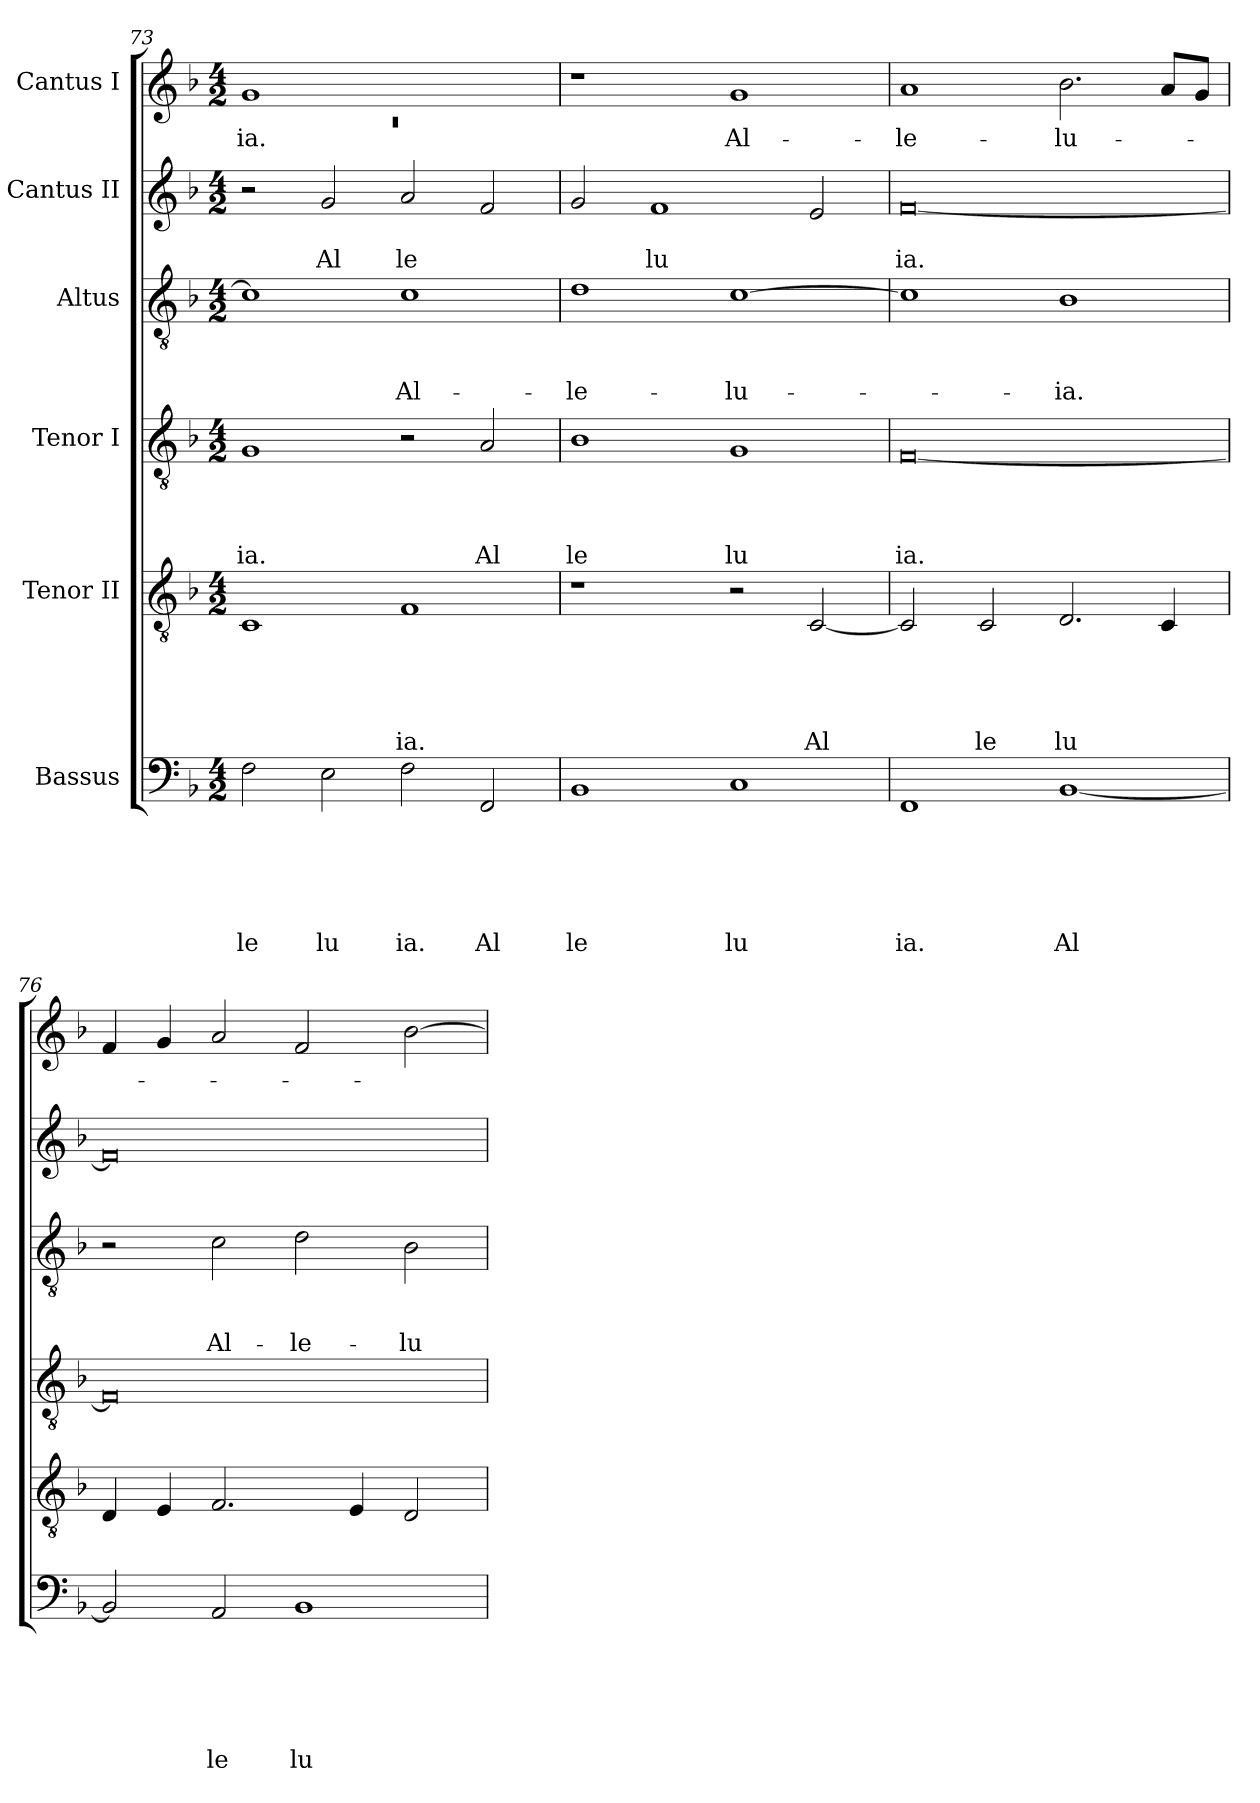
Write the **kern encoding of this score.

**kern	**text	**text	**text	**text	**text	**text	**kern	**text	**text	**text	**text	**text	**kern	**text	**text	**text	**text	**kern	**text	**text	**text	**kern	**text	**text	**kern	**text
*part6	*part6	*part6	*part6	*part6	*part6	*part6	*part5	*part5	*part5	*part5	*part5	*part5	*part4	*part4	*part4	*part4	*part4	*part3	*part3	*part3	*part3	*part2	*part2	*part2	*part1	*part1
*staff6	*staff6	*staff6	*staff6	*staff6	*staff6	*staff6	*staff5	*staff5	*staff5	*staff5	*staff5	*staff5	*staff4	*staff4	*staff4	*staff4	*staff4	*staff3	*staff3	*staff3	*staff3	*staff2	*staff2	*staff2	*staff1	*staff1
*I"Bassus	*	*	*	*	*	*	*I"Tenor II	*	*	*	*	*	*I"Tenor I	*	*	*	*	*I"Altus	*	*	*	*I"Cantus II	*	*	*I"Cantus I	*
*clefF4	*	*	*	*	*	*	*clefGv2	*	*	*	*	*	*clefGv2	*	*	*	*	*clefGv2	*	*	*	*clefG2	*	*	*clefG2	*
*k[b-]	*	*	*	*	*	*	*k[b-]	*	*	*	*	*	*k[b-]	*	*	*	*	*k[b-]	*	*	*	*k[b-]	*	*	*k[b-]	*
*F:	*	*	*	*	*	*	*F:	*	*	*	*	*	*F:	*	*	*	*	*F:	*	*	*	*F:	*	*	*F:	*
*M4/2	*	*	*	*	*	*	*M4/2	*	*	*	*	*	*M4/2	*	*	*	*	*M4/2	*	*	*	*M4/2	*	*	*M4/2	*
=73	=73	=73	=73	=73	=73	=73	=73	=73	=73	=73	=73	=73	=73	=73	=73	=73	=73	=73	=73	=73	=73	=73	=73	=73	=73	=73
*	*	*	*	*	*	*	*	*	*	*	*	*	*	*	*	*	*	*	*	*	*	*	*	*	*^	*
!	!	!	!	!	!	!LO:LY:b	!	!	!	!	!	!	!	!	!	!	!LO:LY:b	!	!	!	!	!	!	!	!	!LO:N:vis=1	!LO:LY:b
2F\	.	.	.	.	.	le	1C	.	.	.	.	.	1G	.	.	.	ia.	1c]	.	.	.	2r	.	.	1g	0rc	-ia.
!	!	!	!	!	!	!LO:LY:b	!	!	!	!	!	!	!	!	!	!	!	!	!	!	!	!	!	!LO:LY:b	!	!	!
2E\	.	.	.	.	.	lu	.	.	.	.	.	.	.	.	.	.	.	.	.	.	.	2g/	.	Al	.	.	.
!	!	!	!	!	!	!LO:LY:b	!	!	!	!	!	!LO:LY:b	!	!	!	!	!	!	!	!	!LO:LY:b	!	!	!LO:LY:b	!	!	!
2F\	.	.	.	.	.	ia.	1F	.	.	.	.	ia.	2r	.	.	.	.	1c	.	.	Al-	2a/	.	le	1ryy	.	.
!	!	!	!	!	!	!LO:LY:b	!	!	!	!	!	!	!	!	!	!	!LO:LY:b	!	!	!	!	!	!	!	!	!	!
2FF/	.	.	.	.	.	Al	.	.	.	.	.	.	2A/	.	.	.	Al	.	.	.	.	2f/	.	.	.	.	.
*	*	*	*	*	*	*	*	*	*	*	*	*	*	*	*	*	*	*	*	*	*	*	*	*	*v	*v	*
=74	=74	=74	=74	=74	=74	=74	=74	=74	=74	=74	=74	=74	=74	=74	=74	=74	=74	=74	=74	=74	=74	=74	=74	=74	=74	=74
!	!	!	!	!	!	!LO:LY:b	!	!	!	!	!	!	!	!	!	!	!LO:LY:b	!	!	!	!LO:LY:b	!	!	!	!	!
1BB-	.	.	.	.	.	le	1r	.	.	.	.	.	1B-	.	.	.	le	1d	.	.	-le-	2g/	.	.	1r	.
!	!	!	!	!	!	!	!	!	!	!	!	!	!	!	!	!	!	!	!	!	!	!	!	!LO:LY:b	!	!
.	.	.	.	.	.	.	.	.	.	.	.	.	.	.	.	.	.	.	.	.	.	1f	.	lu	.	.
!	!	!	!	!	!	!LO:LY:b	!	!	!	!	!	!	!	!	!	!	!LO:LY:b	!	!	!	!LO:LY:b	!	!	!	!	!LO:LY:b
1C	.	.	.	.	.	lu	2r	.	.	.	.	.	1G	.	.	.	lu	[>1c	.	.	-lu-	.	.	.	1g	Al-
!	!	!	!	!	!	!	!	!	!	!	!	!LO:LY:b	!	!	!	!	!	!	!	!	!	!	!	!	!	!
.	.	.	.	.	.	.	[<2C/	.	.	.	.	Al	.	.	.	.	.	.	.	.	.	2e/	.	.	.	.
=75	=75	=75	=75	=75	=75	=75	=75	=75	=75	=75	=75	=75	=75	=75	=75	=75	=75	=75	=75	=75	=75	=75	=75	=75	=75	=75
!	!	!	!	!	!	!LO:LY:b	!	!	!	!	!	!	!	!	!	!	!LO:LY:b	!	!	!	!	!	!	!LO:LY:b	!	!LO:LY:b
1FF	.	.	.	.	.	ia.	2C/]	.	.	.	.	.	[<0F	.	.	.	ia.	1c]	.	.	.	[<0f	.	ia.	1a	-le-
!	!	!	!	!	!	!	!	!	!	!	!	!LO:LY:b	!	!	!	!	!	!	!	!	!	!	!	!	!	!
.	.	.	.	.	.	.	2C/	.	.	.	.	le	.	.	.	.	.	.	.	.	.	.	.	.	.	.
!	!	!	!	!	!	!LO:LY:b	!	!	!	!	!	!LO:LY:b	!	!	!	!	!	!	!	!	!LO:LY:b	!	!	!	!	!LO:LY:b
[<1BB-	.	.	.	.	.	Al	2.D/	.	.	.	.	lu	.	.	.	.	.	1B-	.	.	-ia.	.	.	.	2.b-\	-lu-
.	.	.	.	.	.	.	4C/	.	.	.	.	.	.	.	.	.	.	.	.	.	.	.	.	.	8a/L	.
.	.	.	.	.	.	.	.	.	.	.	.	.	.	.	.	.	.	.	.	.	.	.	.	.	8g/J	.
=76	=76	=76	=76	=76	=76	=76	=76	=76	=76	=76	=76	=76	=76	=76	=76	=76	=76	=76	=76	=76	=76	=76	=76	=76	=76	=76
2BB-/]	.	.	.	.	.	.	4D/	.	.	.	.	.	0F]	.	.	.	.	2r	.	.	.	0f]	.	.	4f/	.
.	.	.	.	.	.	.	4E/	.	.	.	.	.	.	.	.	.	.	.	.	.	.	.	.	.	4g/	.
!	!	!	!	!	!	!LO:LY:b	!	!	!	!	!	!	!	!	!	!	!	!	!	!	!LO:LY:b	!	!	!	!	!
2AA/	.	.	.	.	.	le	2.F/	.	.	.	.	.	.	.	.	.	.	2c\	.	.	Al-	.	.	.	2a/	.
!	!	!	!	!	!	!LO:LY:b	!	!	!	!	!	!	!	!	!	!	!	!	!	!	!LO:LY:b	!	!	!	!	!
1BB-	.	.	.	.	.	lu	.	.	.	.	.	.	.	.	.	.	.	2d\	.	.	-le-	.	.	.	2f/	.
.	.	.	.	.	.	.	4E/	.	.	.	.	.	.	.	.	.	.	.	.	.	.	.	.	.	.	.
!	!	!	!	!	!	!	!	!	!	!	!	!	!	!	!	!	!	!	!	!	!LO:LY:b	!	!	!	!	!
.	.	.	.	.	.	.	2D/	.	.	.	.	.	.	.	.	.	.	2B-\	.	.	-lu-	.	.	.	[>2b-\	.
=	=	=	=	=	=	=	=	=	=	=	=	=	=	=	=	=	=	=	=	=	=	=	=	=	=	=
*-	*-	*-	*-	*-	*-	*-	*-	*-	*-	*-	*-	*-	*-	*-	*-	*-	*-	*-	*-	*-	*-	*-	*-	*-	*-	*-
